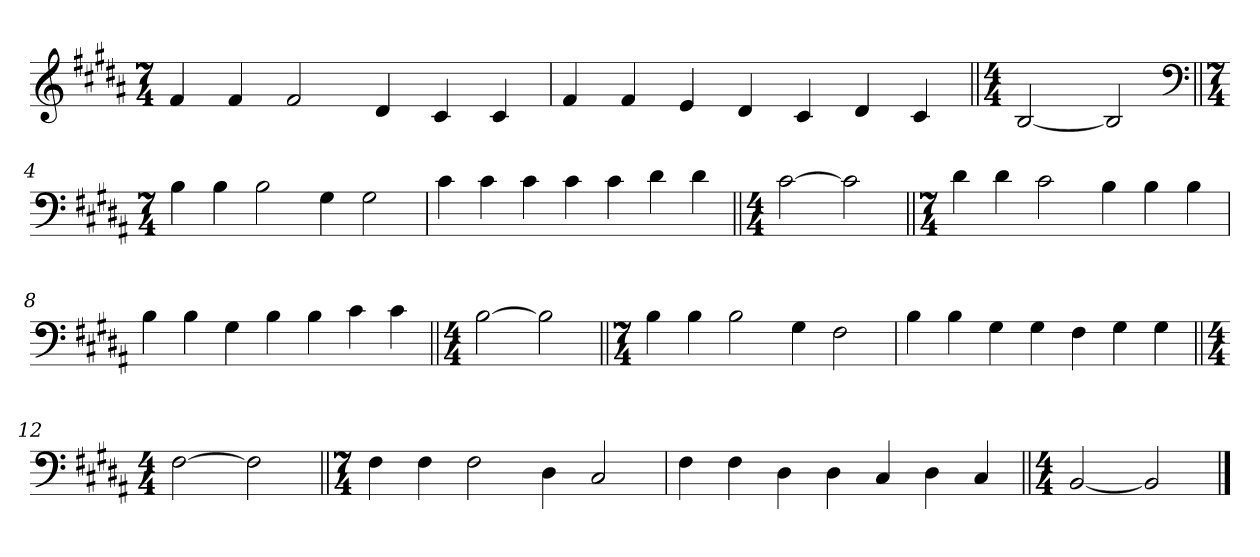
**kern
*part1
*staff1
*clefG2
*k[f#c#g#d#a#]
*M7/4
=1
4f#/
4f#/
2f#/
4d#/
4c#/
4c#/
=2
4f#/
4f#/
4e/
4d#/
4c#/
4d#/
4c#/
=3||
*M4/4
[2B/
2B/]
*clefF4
=4||
*M7/4
4B\
4B\
2B\
4G#\
2G#\
=5
4c#\
4c#\
4c#\
4c#\
4c#\
4d#\
4d#\
=6||
*M4/4
[2c#\
2c#\]
=7||
*M7/4
4d#\
4d#\
2c#\
4B\
4B\
4B\
=8
4B\
4B\
4G#\
4B\
4B\
4c#\
4c#\
=9||
*M4/4
[2B\
2B\]
=10||
*M7/4
4B\
4B\
2B\
4G#\
2F#\
=11
4B\
4B\
4G#\
4G#\
4F#\
4G#\
4G#\
=12||
*M4/4
[2F#\
2F#\]
=13||
*M7/4
4F#\
4F#\
2F#\
4D#\
2C#/
=14
4F#\
4F#\
4D#\
4D#\
4C#/
4D#\
4C#/
=15||
*M4/4
[2BB/
2BB/]
==
*-
